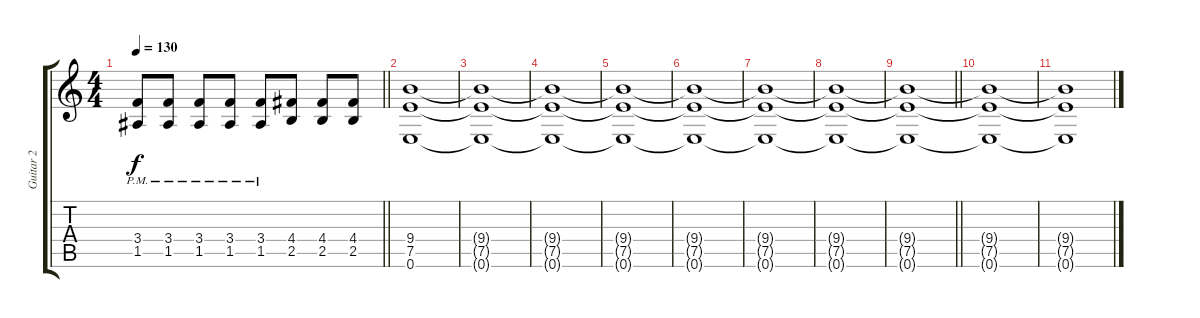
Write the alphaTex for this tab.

\track ("Guitar 2" "Guitar 2") {instrument distortionguitar}
\staff {score tabs}
\tuning (E4 B3 G3 D3 A2 E2) {hide}
\ts (4 4)
\tempo 130
\clef g2
\barLineRight lightlight
\ks c
(3.4{pm} 1.5{pm}).8{dy f} (3.4{pm} 1.5{pm}).8 (3.4{pm} 1.5{pm}).8 (3.4{pm} 1.5{pm}).8 (3.4{pm} 1.5{pm}).8 (4.4 2.5).8 (4.4 2.5).8 (4.4 2.5).8 |
(9.4 7.5 0.6).1 |
(9.4{t} 7.5{t} 0.6{t}).1 |
(9.4{t} 7.5{t} 0.6{t}).1 |
(9.4{t} 7.5{t} 0.6{t}).1{volume 4} |
(9.4{t} 7.5{t} 0.6{t}).1 |
(9.4{t} 7.5{t} 0.6{t}).1 |
(9.4{t} 7.5{t} 0.6{t}).1 |
\barLineRight lightlight
(9.4{t} 7.5{t} 0.6{t}).1 |
(9.4{t} 7.5{t} 0.6{t}).1 |
(9.4{t} 7.5{t} 0.6{t}).1
